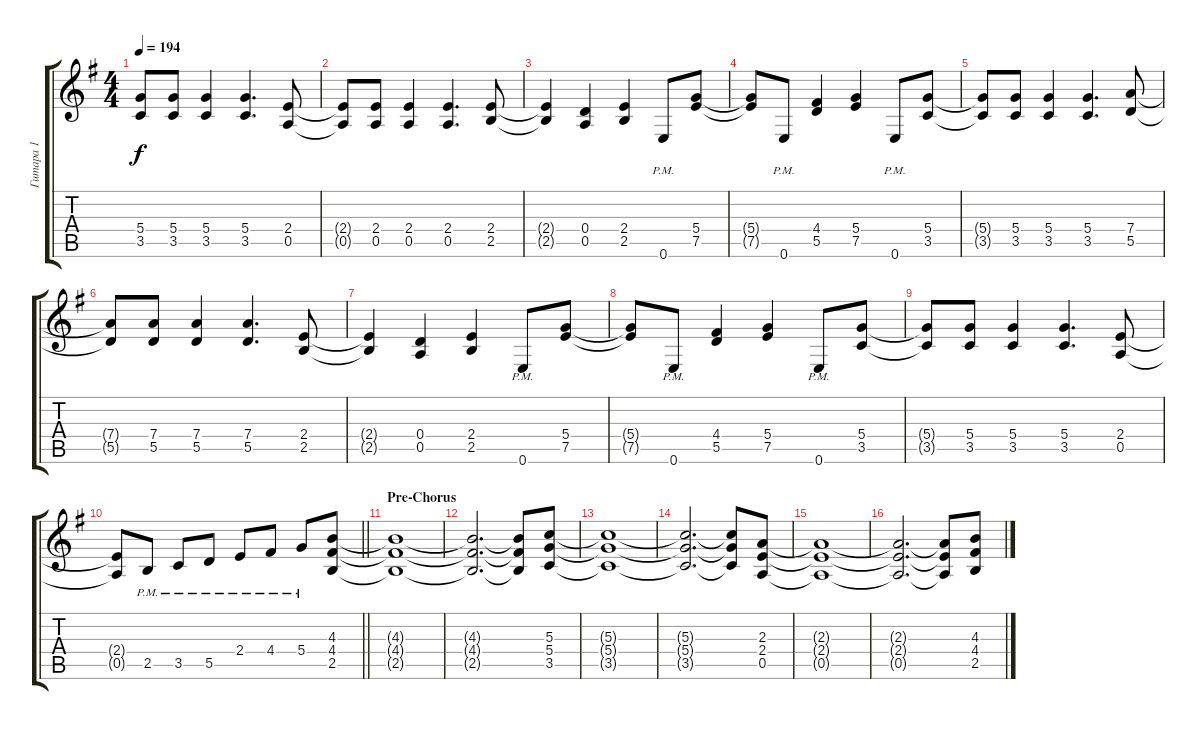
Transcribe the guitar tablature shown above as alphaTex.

\track ("Гитара 1" "Гитара 1") {instrument distortionguitar}
\staff {score tabs}
\tuning (E4 B3 G3 D3 A2 E2) {hide}
\ts (4 4)
\tempo 194
\clef g2
\ks eminor
(5.4{t} 3.5{t}).8{dy f} (5.4 3.5).8 (5.4 3.5).4 (5.4 3.5).4{d} (2.4 0.5).8 |
(2.4{t} 0.5{t}).8 (2.4 0.5).8 (2.4 0.5).4 (2.4 0.5).4{d} (2.4 2.5).8 |
(2.4{t} 2.5{t}).4 (0.4 0.5).4 (2.4 2.5).4 0.6{pm}.8 (5.4 7.5).8 |
(5.4{t} 7.5{t}).8 0.6{pm}.8 (4.4 5.5).4 (5.4 7.5).4 0.6{pm}.8 (5.4 3.5).8 |
(5.4{t} 3.5{t}).8 (5.4 3.5).8 (5.4 3.5).4 (5.4 3.5).4{d} (7.4 5.5).8 |
(7.4{t} 5.5{t}).8 (7.4 5.5).8 (7.4 5.5).4 (7.4 5.5).4{d} (2.4 2.5).8 |
(2.4{t} 2.5{t}).4 (0.4 0.5).4 (2.4 2.5).4 0.6{pm}.8 (5.4 7.5).8 |
(5.4{t} 7.5{t}).8 0.6{pm}.8 (4.4 5.5).4 (5.4 7.5).4 0.6{pm}.8 (5.4 3.5).8 |
(5.4{t} 3.5{t}).8 (5.4 3.5).8 (5.4 3.5).4 (5.4 3.5).4{d} (2.4 0.5).8 |
\barLineRight lightlight
(2.4{t} 0.5{t}).8 2.5{pm}.8 3.5{pm}.8 5.5{pm}.8 2.4{pm}.8 4.4{pm}.8 5.4{pm}.8 (4.3 4.4 2.5).8 |
\section ("" "Pre-Chorus")
(4.3{t} 4.4{t} 2.5{t}).1 |
(4.3{t} 4.4{t} 2.5{t}).2{d} (4.3{t} 4.4{t} 2.5{t}).8 (5.3 5.4 3.5).8 |
(5.3{t} 5.4{t} 3.5{t}).1 |
(5.3{t} 5.4{t} 3.5{t}).2{d} (5.3{t} 5.4{t} 3.5{t}).8 (2.3 2.4 0.5).8 |
(2.3{t} 2.4{t} 0.5{t}).1 |
(2.3{t} 2.4{t} 0.5{t}).2{d} (2.3{t} 2.4{t} 0.5{t}).8 (4.3 4.4 2.5).8
